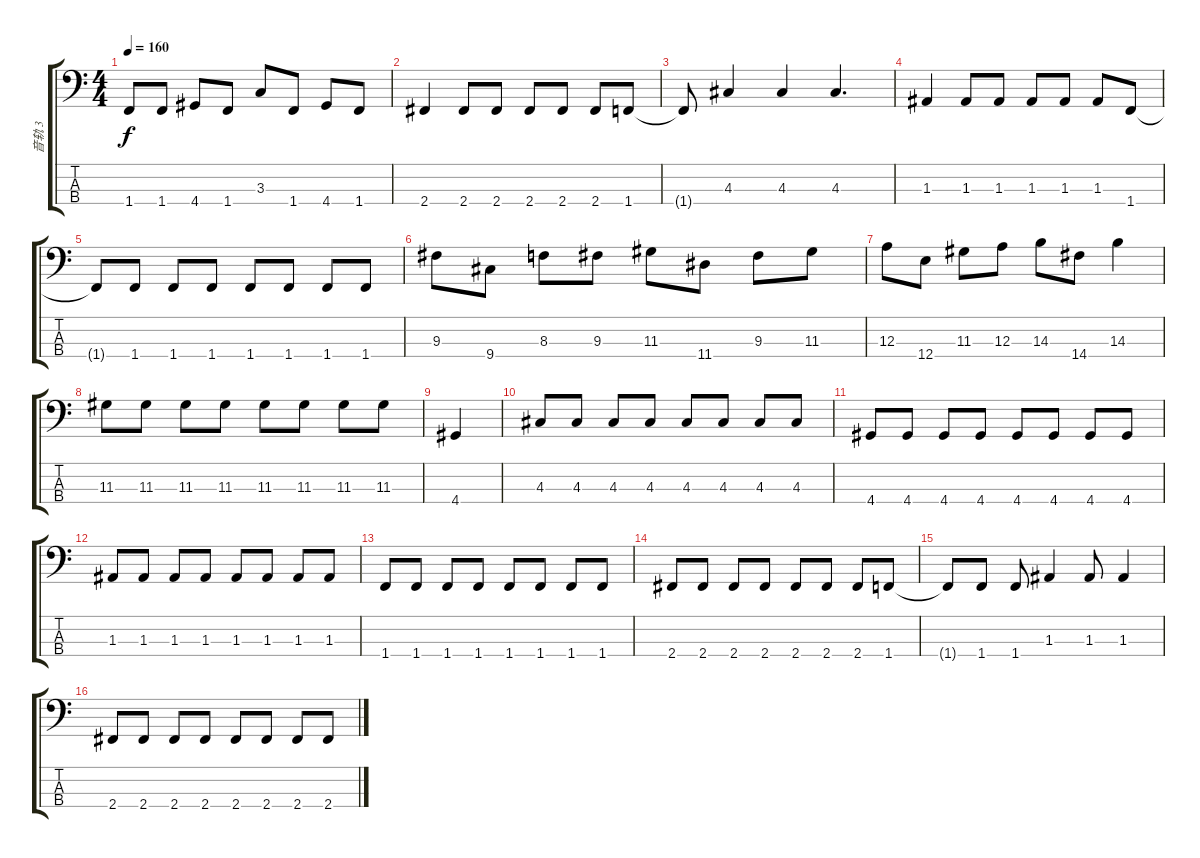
\track ("音轨 3" "音轨 3") {instrument electricbassfinger}
\staff {score tabs}
\tuning (G2 D2 A1 E1) {hide}
\ts (4 4)
\tempo 160
\clef f4
\ks c
1.4{t}.8{dy f} 1.4.8 4.4.8 1.4.8 3.3.8 1.4.8 4.4.8 1.4.8 |
2.4.4 2.4.8 2.4.8 2.4.8 2.4.8 2.4.8 1.4.8 |
1.4{t}.8 4.3.4 4.3.4 4.3.4{d} |
1.3.4 1.3.8 1.3.8 1.3.8 1.3.8 1.3.8 1.4.8 |
1.4{t}.8 1.4.8 1.4.8 1.4.8 1.4.8 1.4.8 1.4.8 1.4.8 |
9.3.8 9.4.8 8.3.8 9.3.8 11.3.8 11.4.8 9.3.8 11.3.8 |
12.3.8 12.4.8 11.3.8 12.3.8 14.3.8 14.4.8 14.3.4 |
11.3.8 11.3.8 11.3.8 11.3.8 11.3.8 11.3.8 11.3.8 11.3.8 |
4.4.4 |
4.3.8 4.3.8 4.3.8 4.3.8 4.3.8 4.3.8 4.3.8 4.3.8 |
4.4.8 4.4.8 4.4.8 4.4.8 4.4.8 4.4.8 4.4.8 4.4.8 |
1.3.8 1.3.8 1.3.8 1.3.8 1.3.8 1.3.8 1.3.8 1.3.8 |
1.4.8 1.4.8 1.4.8 1.4.8 1.4.8 1.4.8 1.4.8 1.4.8 |
2.4.8 2.4.8 2.4.8 2.4.8 2.4.8 2.4.8 2.4.8 1.4.8 |
1.4{t}.8 1.4.8 1.4.8 1.3.4 1.3.8 1.3.4 |
2.4.8 2.4.8 2.4.8 2.4.8 2.4.8 2.4.8 2.4.8 2.4.8
